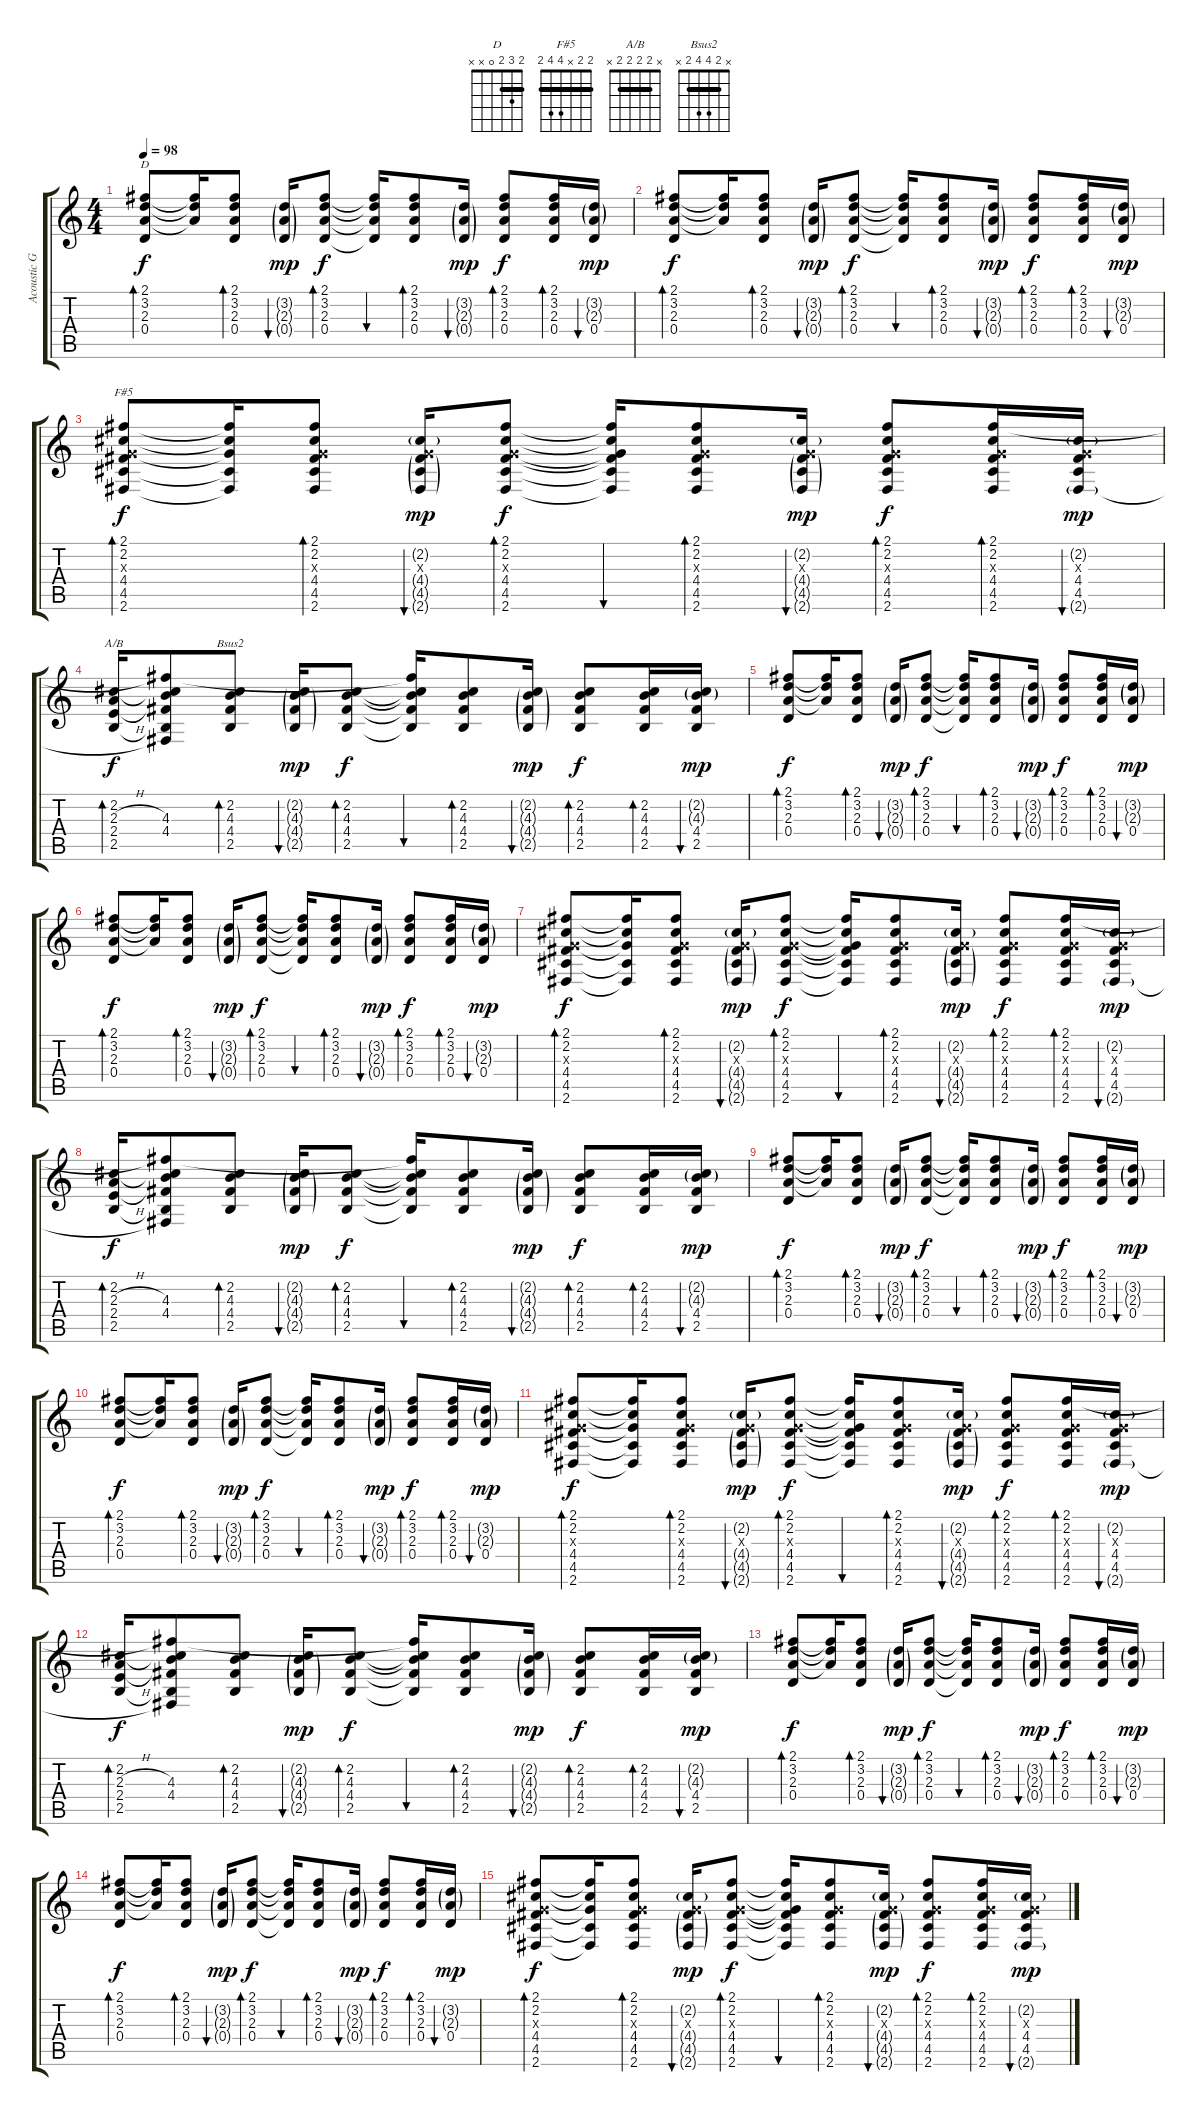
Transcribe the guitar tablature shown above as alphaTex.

\track ("Acoustic Guitar" "Acoustic G") {instrument acousticguitarsteel}
\staff {score tabs}
\tuning (E4 B3 G3 D3 A2 E2) {hide}
\chord ("D" 2 3 2 0 x x) {barre 2}
\chord ("F#5" 2 2 x 4 4 2) {barre 2}
\chord ("A/B" x 2 2 2 2 x) {barre 2}
\chord ("Bsus2" x 2 4 4 2 x) {barre 2}
\ts (4 4)
\tempo 98
\clef g2
\ks c
(2.1 3.2 2.3 0.4).8{bd 60 ch "D" dy f} (2.1{t} 3.2{t} 2.3{t}).16 (2.1 3.2 2.3 0.4).8{bd 60} (3.2{g} 2.3{g} 0.4{g}).16{bu 60 dy mp} (2.1 3.2 2.3 0.4).8{bd 60 dy f} (2.1{t} 3.2{t} 2.3{t} 0.4{t}).16{bu 60} (2.1 3.2 2.3 0.4).8{bd 60} (3.2{g} 2.3{g} 0.4{g}).16{bu 60 dy mp} (2.1 3.2 2.3 0.4).8{bd 60 dy f} (2.1 3.2 2.3 0.4).16{bd 60} (3.2{g} 2.3{g} 0.4).16{bu 60 dy mp} |
(2.1 3.2 2.3 0.4).8{bd 60 dy f} (2.1{t} 3.2{t} 2.3{t}).16 (2.1 3.2 2.3 0.4).8{bd 60} (3.2{g} 2.3{g} 0.4{g}).16{bu 60 dy mp} (2.1 3.2 2.3 0.4).8{bd 60 dy f} (2.1{t} 3.2{t} 2.3{t} 0.4{t}).16{bu 60} (2.1 3.2 2.3 0.4).8{bd 60} (3.2{g} 2.3{g} 0.4{g}).16{bu 60 dy mp} (2.1 3.2 2.3 0.4).8{bd 60 dy f} (2.1 3.2 2.3 0.4).16{bd 60} (3.2{g} 2.3{g} 0.4).16{bu 60 dy mp} |
(2.1 2.2 0.3{x} 4.4 4.5 2.6).8{bd 60 ch "F#5" dy f} (2.1{t} 2.2{t} 0.3{t} 4.5{t} 2.6{t}).16 (2.1 2.2 0.3{x} 4.4 4.5 2.6).8{bd 60} (2.2{g} 0.3{x} 4.4{g} 4.5{g} 2.6{g}).16{bu 60 dy mp} (2.1 2.2 0.3{x} 4.4 4.5 2.6).8{bd 60 dy f} (2.1{t} 2.2{t} 0.3{t} 4.4{t} 4.5{t} 2.6{t}).16{bu 60} (2.1 2.2 0.3{x} 4.4 4.5 2.6).8{bd 60} (2.2{g} 0.3{x} 4.4{g} 4.5{g} 2.6{g}).16{bu 60 dy mp} (2.1 2.2 0.3{x} 4.4 4.5 2.6).8{bd 60 dy f} (2.1 2.2 0.3{x} 4.4 4.5 2.6).16{bd 60} (2.2{g} 0.3{x} 4.4 4.5 2.6{g}).16{bu 60 dy mp} |
(2.2 2.3{h} 2.4{h} 2.5).16{bd 60 ch "A/B" dy f} (2.1{t} 2.2{t} 4.3 4.4 2.5{t} 2.6{t}).8 (2.2 4.3 4.4 2.5).8{bd 60 ch "Bsus2"} (2.2{g} 4.3{g} 4.4{g} 2.5{g}).16{bu 60 dy mp} (2.2 4.3 4.4 2.5).8{bd 60 dy f} (2.1{t} 2.2{t} 4.3{t} 4.4{t} 2.5{t}).16{bu 60} (2.2 4.3 4.4 2.5).8{bd 60} (2.2{g} 4.3{g} 4.4{g} 2.5{g}).16{bu 60 dy mp} (2.2 4.3 4.4 2.5).8{bd 60 dy f} (2.2 4.3 4.4 2.5).16{bd 60} (2.2{g} 4.3{g} 4.4 2.5).16{bu 60 dy mp} |
(2.1 3.2 2.3 0.4).8{bd 60 dy f} (2.1{t} 3.2{t} 2.3{t}).16 (2.1 3.2 2.3 0.4).8{bd 60} (3.2{g} 2.3{g} 0.4{g}).16{bu 60 dy mp} (2.1 3.2 2.3 0.4).8{bd 60 dy f} (2.1{t} 3.2{t} 2.3{t} 0.4{t}).16{bu 60} (2.1 3.2 2.3 0.4).8{bd 60} (3.2{g} 2.3{g} 0.4{g}).16{bu 60 dy mp} (2.1 3.2 2.3 0.4).8{bd 60 dy f} (2.1 3.2 2.3 0.4).16{bd 60} (3.2{g} 2.3{g} 0.4).16{bu 60 dy mp} |
(2.1 3.2 2.3 0.4).8{bd 60 dy f} (2.1{t} 3.2{t} 2.3{t}).16 (2.1 3.2 2.3 0.4).8{bd 60} (3.2{g} 2.3{g} 0.4{g}).16{bu 60 dy mp} (2.1 3.2 2.3 0.4).8{bd 60 dy f} (2.1{t} 3.2{t} 2.3{t} 0.4{t}).16{bu 60} (2.1 3.2 2.3 0.4).8{bd 60} (3.2{g} 2.3{g} 0.4{g}).16{bu 60 dy mp} (2.1 3.2 2.3 0.4).8{bd 60 dy f} (2.1 3.2 2.3 0.4).16{bd 60} (3.2{g} 2.3{g} 0.4).16{bu 60 dy mp} |
(2.1 2.2 0.3{x} 4.4 4.5 2.6).8{bd 60 dy f} (2.1{t} 2.2{t} 0.3{t} 4.5{t} 2.6{t}).16 (2.1 2.2 0.3{x} 4.4 4.5 2.6).8{bd 60} (2.2{g} 0.3{x} 4.4{g} 4.5{g} 2.6{g}).16{bu 60 dy mp} (2.1 2.2 0.3{x} 4.4 4.5 2.6).8{bd 60 dy f} (2.1{t} 2.2{t} 0.3{t} 4.4{t} 4.5{t} 2.6{t}).16{bu 60} (2.1 2.2 0.3{x} 4.4 4.5 2.6).8{bd 60} (2.2{g} 0.3{x} 4.4{g} 4.5{g} 2.6{g}).16{bu 60 dy mp} (2.1 2.2 0.3{x} 4.4 4.5 2.6).8{bd 60 dy f} (2.1 2.2 0.3{x} 4.4 4.5 2.6).16{bd 60} (2.2{g} 0.3{x} 4.4 4.5 2.6{g}).16{bu 60 dy mp} |
(2.2 2.3{h} 2.4{h} 2.5).16{bd 60 dy f} (2.1{t} 2.2{t} 4.3 4.4 2.5{t} 2.6{t}).8 (2.2 4.3 4.4 2.5).8{bd 60} (2.2{g} 4.3{g} 4.4{g} 2.5{g}).16{bu 60 dy mp} (2.2 4.3 4.4 2.5).8{bd 60 dy f} (2.1{t} 2.2{t} 4.3{t} 4.4{t} 2.5{t}).16{bu 60} (2.2 4.3 4.4 2.5).8{bd 60} (2.2{g} 4.3{g} 4.4{g} 2.5{g}).16{bu 60 dy mp} (2.2 4.3 4.4 2.5).8{bd 60 dy f} (2.2 4.3 4.4 2.5).16{bd 60} (2.2{g} 4.3{g} 4.4 2.5).16{bu 60 dy mp} |
(2.1 3.2 2.3 0.4).8{bd 60 dy f} (2.1{t} 3.2{t} 2.3{t}).16 (2.1 3.2 2.3 0.4).8{bd 60} (3.2{g} 2.3{g} 0.4{g}).16{bu 60 dy mp} (2.1 3.2 2.3 0.4).8{bd 60 dy f} (2.1{t} 3.2{t} 2.3{t} 0.4{t}).16{bu 60} (2.1 3.2 2.3 0.4).8{bd 60} (3.2{g} 2.3{g} 0.4{g}).16{bu 60 dy mp} (2.1 3.2 2.3 0.4).8{bd 60 dy f} (2.1 3.2 2.3 0.4).16{bd 60} (3.2{g} 2.3{g} 0.4).16{bu 60 dy mp} |
(2.1 3.2 2.3 0.4).8{bd 60 dy f} (2.1{t} 3.2{t} 2.3{t}).16 (2.1 3.2 2.3 0.4).8{bd 60} (3.2{g} 2.3{g} 0.4{g}).16{bu 60 dy mp} (2.1 3.2 2.3 0.4).8{bd 60 dy f} (2.1{t} 3.2{t} 2.3{t} 0.4{t}).16{bu 60} (2.1 3.2 2.3 0.4).8{bd 60} (3.2{g} 2.3{g} 0.4{g}).16{bu 60 dy mp} (2.1 3.2 2.3 0.4).8{bd 60 dy f} (2.1 3.2 2.3 0.4).16{bd 60} (3.2{g} 2.3{g} 0.4).16{bu 60 dy mp} |
(2.1 2.2 0.3{x} 4.4 4.5 2.6).8{bd 60 dy f} (2.1{t} 2.2{t} 0.3{t} 4.5{t} 2.6{t}).16 (2.1 2.2 0.3{x} 4.4 4.5 2.6).8{bd 60} (2.2{g} 0.3{x} 4.4{g} 4.5{g} 2.6{g}).16{bu 60 dy mp} (2.1 2.2 0.3{x} 4.4 4.5 2.6).8{bd 60 dy f} (2.1{t} 2.2{t} 0.3{t} 4.4{t} 4.5{t} 2.6{t}).16{bu 60} (2.1 2.2 0.3{x} 4.4 4.5 2.6).8{bd 60} (2.2{g} 0.3{x} 4.4{g} 4.5{g} 2.6{g}).16{bu 60 dy mp} (2.1 2.2 0.3{x} 4.4 4.5 2.6).8{bd 60 dy f} (2.1 2.2 0.3{x} 4.4 4.5 2.6).16{bd 60} (2.2{g} 0.3{x} 4.4 4.5 2.6{g}).16{bu 60 dy mp} |
(2.2 2.3{h} 2.4{h} 2.5).16{bd 60 dy f} (2.1{t} 2.2{t} 4.3 4.4 2.5{t} 2.6{t}).8 (2.2 4.3 4.4 2.5).8{bd 60} (2.2{g} 4.3{g} 4.4{g} 2.5{g}).16{bu 60 dy mp} (2.2 4.3 4.4 2.5).8{bd 60 dy f} (2.1{t} 2.2{t} 4.3{t} 4.4{t} 2.5{t}).16{bu 60} (2.2 4.3 4.4 2.5).8{bd 60} (2.2{g} 4.3{g} 4.4{g} 2.5{g}).16{bu 60 dy mp} (2.2 4.3 4.4 2.5).8{bd 60 dy f} (2.2 4.3 4.4 2.5).16{bd 60} (2.2{g} 4.3{g} 4.4 2.5).16{bu 60 dy mp} |
(2.1 3.2 2.3 0.4).8{bd 60 dy f volume 3} (2.1{t} 3.2{t} 2.3{t}).16 (2.1 3.2 2.3 0.4).8{bd 60} (3.2{g} 2.3{g} 0.4{g}).16{bu 60 dy mp} (2.1 3.2 2.3 0.4).8{bd 60 dy f} (2.1{t} 3.2{t} 2.3{t} 0.4{t}).16{bu 60} (2.1 3.2 2.3 0.4).8{bd 60} (3.2{g} 2.3{g} 0.4{g}).16{bu 60 dy mp} (2.1 3.2 2.3 0.4).8{bd 60 dy f} (2.1 3.2 2.3 0.4).16{bd 60} (3.2{g} 2.3{g} 0.4).16{bu 60 dy mp} |
(2.1 3.2 2.3 0.4).8{bd 60 dy f} (2.1{t} 3.2{t} 2.3{t}).16 (2.1 3.2 2.3 0.4).8{bd 60} (3.2{g} 2.3{g} 0.4{g}).16{bu 60 dy mp} (2.1 3.2 2.3 0.4).8{bd 60 dy f} (2.1{t} 3.2{t} 2.3{t} 0.4{t}).16{bu 60} (2.1 3.2 2.3 0.4).8{bd 60} (3.2{g} 2.3{g} 0.4{g}).16{bu 60 dy mp} (2.1 3.2 2.3 0.4).8{bd 60 dy f} (2.1 3.2 2.3 0.4).16{bd 60} (3.2{g} 2.3{g} 0.4).16{bu 60 dy mp} |
(2.1 2.2 0.3{x} 4.4 4.5 2.6).8{bd 60 dy f volume 2} (2.1{t} 2.2{t} 0.3{t} 4.5{t} 2.6{t}).16 (2.1 2.2 0.3{x} 4.4 4.5 2.6).8{bd 60} (2.2{g} 0.3{x} 4.4{g} 4.5{g} 2.6{g}).16{bu 60 dy mp} (2.1 2.2 0.3{x} 4.4 4.5 2.6).8{bd 60 dy f} (2.1{t} 2.2{t} 0.3{t} 4.4{t} 4.5{t} 2.6{t}).16{bu 60} (2.1 2.2 0.3{x} 4.4 4.5 2.6).8{bd 60} (2.2{g} 0.3{x} 4.4{g} 4.5{g} 2.6{g}).16{bu 60 dy mp} (2.1 2.2 0.3{x} 4.4 4.5 2.6).8{bd 60 dy f} (2.1 2.2 0.3{x} 4.4 4.5 2.6).16{bd 60} (2.2{g} 0.3{x} 4.4 4.5 2.6{g}).16{bu 60 dy mp}
